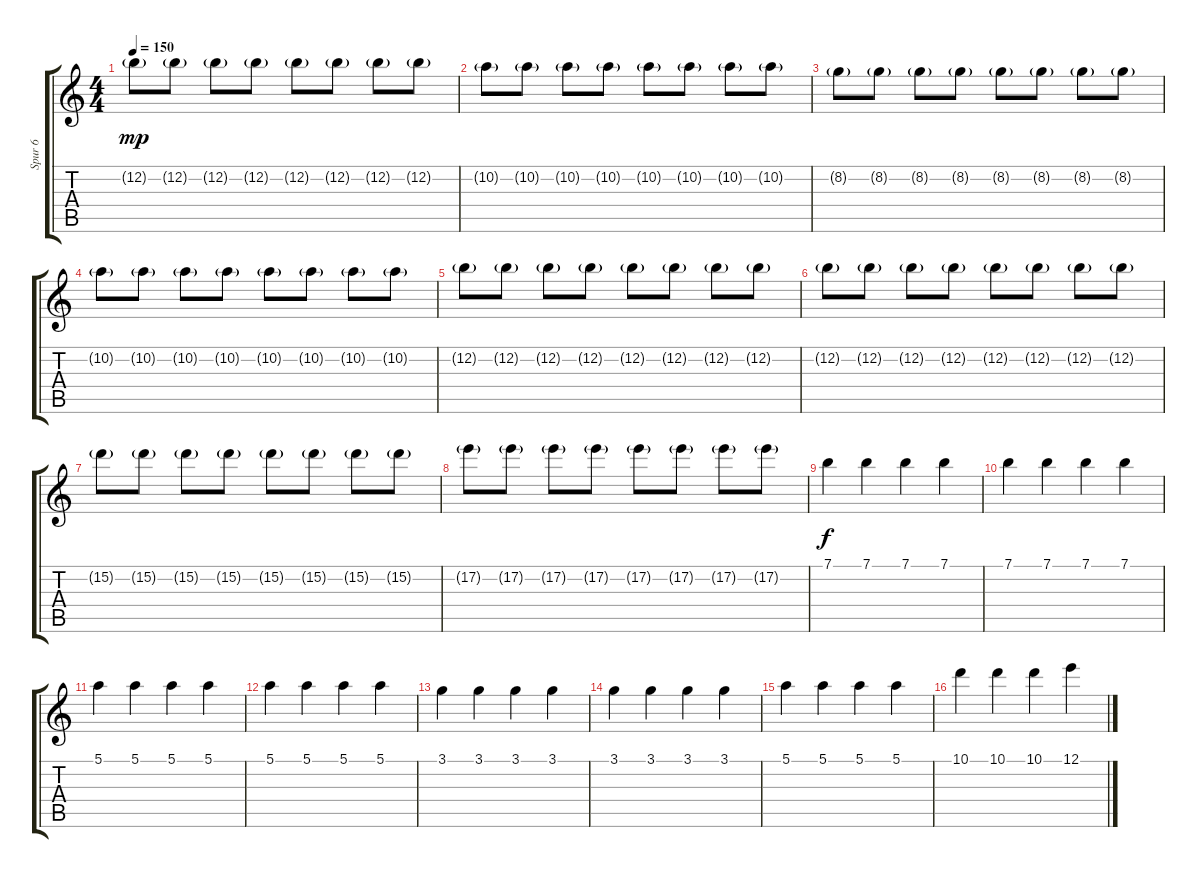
\track ("Spur 6" "Spur 6") {instrument acousticguitarnylon}
\staff {score tabs}
\tuning (E4 B3 G3 D3 A2 E2) {hide}
\ts (4 4)
\tempo 150
\clef g2
\ks c
12.2{g}.8{dy mp} 12.2{g}.8 12.2{g}.8 12.2{g}.8 12.2{g}.8 12.2{g}.8 12.2{g}.8 12.2{g}.8 |
10.2{g}.8 10.2{g}.8 10.2{g}.8 10.2{g}.8 10.2{g}.8 10.2{g}.8 10.2{g}.8 10.2{g}.8 |
8.2{g}.8 8.2{g}.8 8.2{g}.8 8.2{g}.8 8.2{g}.8 8.2{g}.8 8.2{g}.8 8.2{g}.8 |
10.2{g}.8 10.2{g}.8 10.2{g}.8 10.2{g}.8 10.2{g}.8 10.2{g}.8 10.2{g}.8 10.2{g}.8 |
12.2{g}.8 12.2{g}.8 12.2{g}.8 12.2{g}.8 12.2{g}.8 12.2{g}.8 12.2{g}.8 12.2{g}.8 |
12.2{g}.8 12.2{g}.8 12.2{g}.8 12.2{g}.8 12.2{g}.8 12.2{g}.8 12.2{g}.8 12.2{g}.8 |
15.2{g}.8 15.2{g}.8 15.2{g}.8 15.2{g}.8 15.2{g}.8 15.2{g}.8 15.2{g}.8 15.2{g}.8 |
17.2{g}.8 17.2{g}.8 17.2{g}.8 17.2{g}.8 17.2{g}.8 17.2{g}.8 17.2{g}.8 17.2{g}.8 |
7.1.4{dy f} 7.1.4 7.1.4 7.1.4 |
7.1.4 7.1.4 7.1.4 7.1.4 |
5.1.4 5.1.4 5.1.4 5.1.4 |
5.1.4 5.1.4 5.1.4 5.1.4 |
3.1.4 3.1.4 3.1.4 3.1.4 |
3.1.4 3.1.4 3.1.4 3.1.4 |
5.1.4 5.1.4 5.1.4 5.1.4 |
10.1.4 10.1.4 10.1.4 12.1.4
